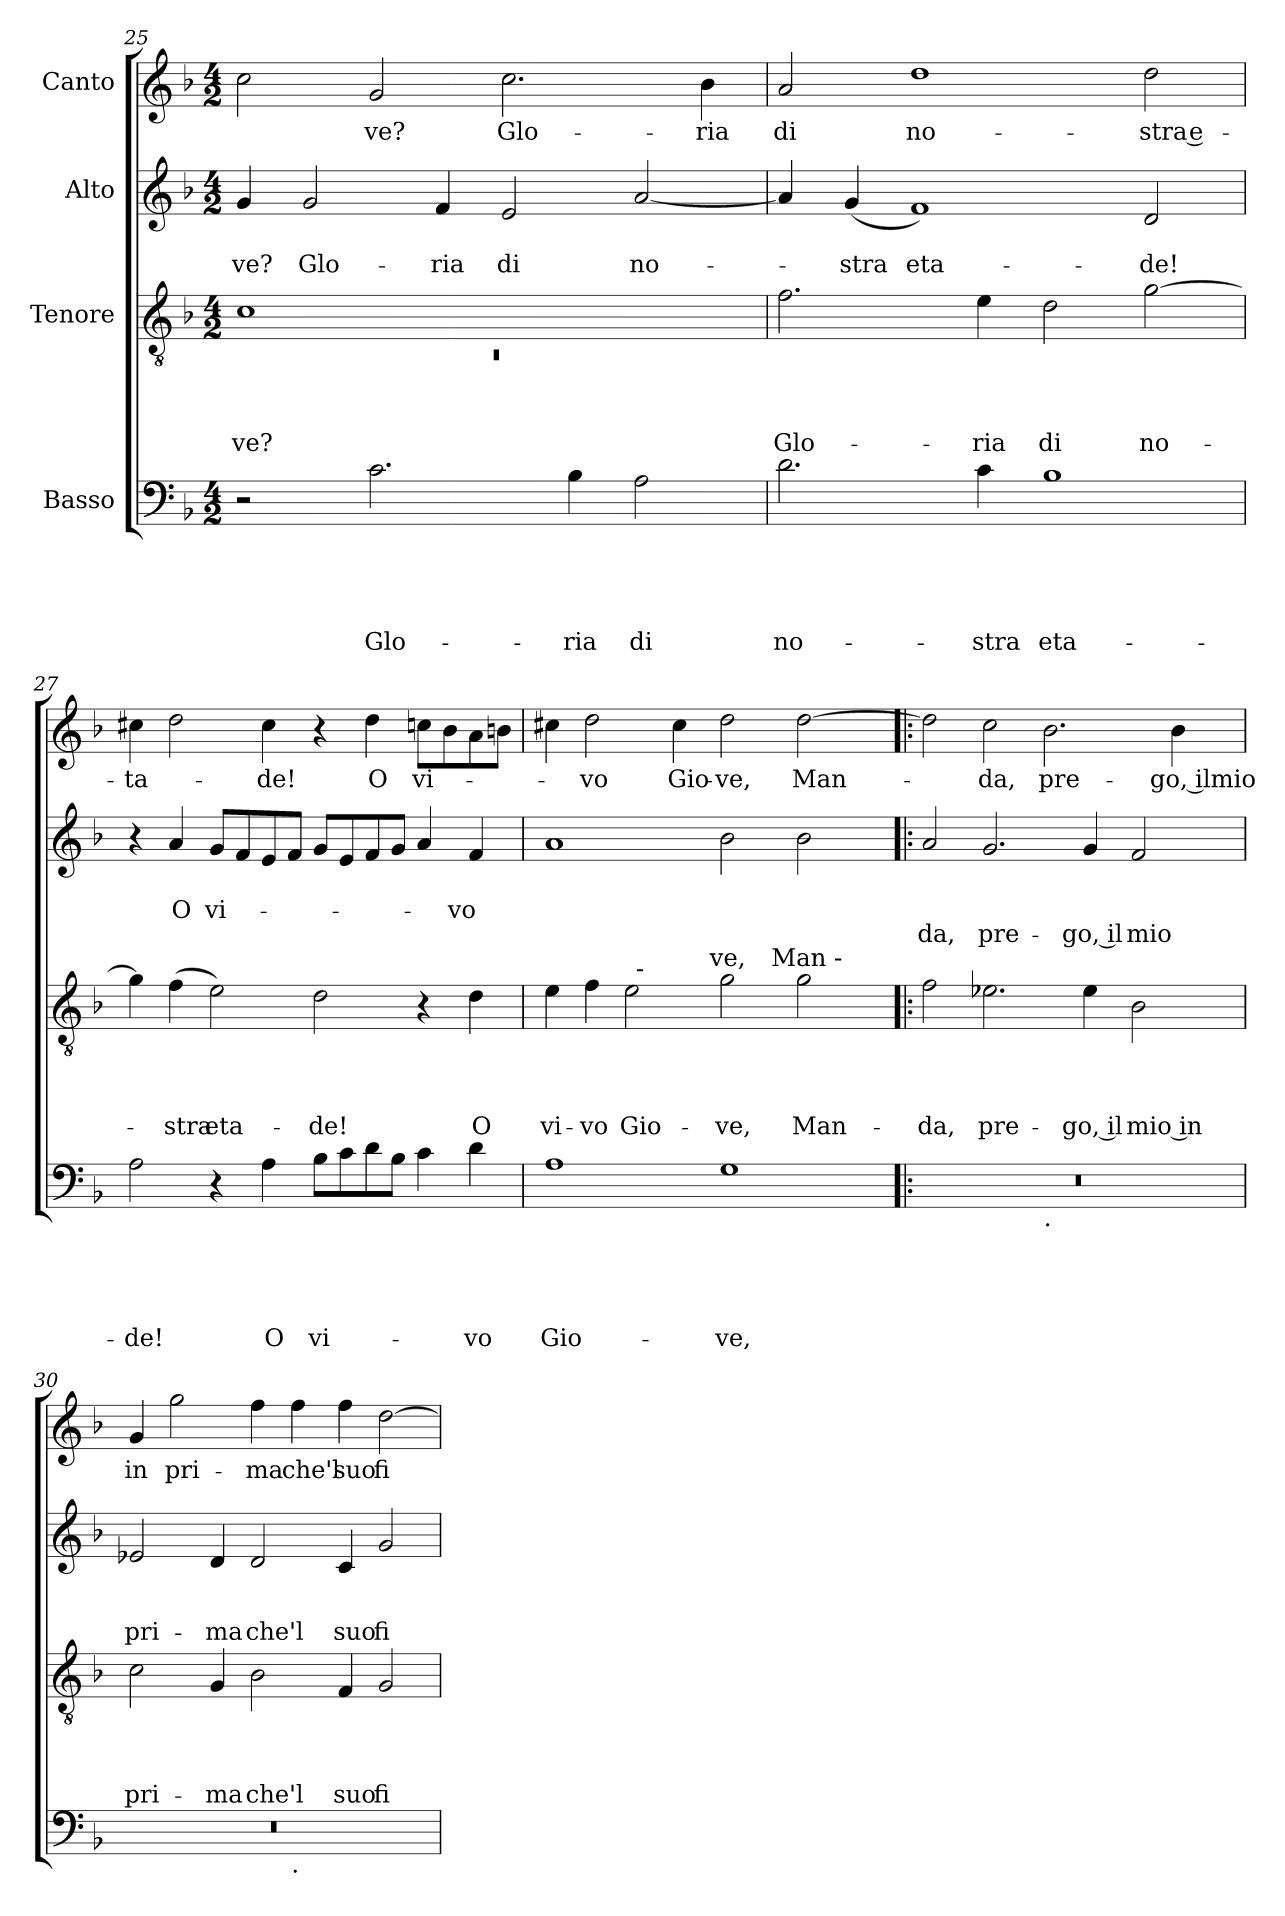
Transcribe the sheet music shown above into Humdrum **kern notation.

**kern	**text	**text	**text	**text	**text	**kern	**text	**text	**text	**text	**kern	**text	**text	**text	**kern	**text
*part4	*part4	*part4	*part4	*part4	*part4	*part3	*part3	*part3	*part3	*part3	*part2	*part2	*part2	*part2	*part1	*part1
*staff4	*staff4	*staff4	*staff4	*staff4	*staff4	*staff3	*staff3	*staff3	*staff3	*staff3	*staff2	*staff2	*staff2	*staff2	*staff1	*staff1
*I"Basso	*	*	*	*	*	*I"Tenore	*	*	*	*	*I"Alto	*	*	*	*I"Canto	*
!!LO:LB:g=z
*clefF4	*	*	*	*	*	*clefGv2	*	*	*	*	*clefG2	*	*	*	*clefG2	*
*k[b-]	*	*	*	*	*	*k[b-]	*	*	*	*	*k[b-]	*	*	*	*k[b-]	*
*F:	*	*	*	*	*	*F:	*	*	*	*	*F:	*	*	*	*F:	*
*M4/2	*	*	*	*	*	*M4/2	*	*	*	*	*M4/2	*	*	*	*M4/2	*
=25	=25	=25	=25	=25	=25	=25	=25	=25	=25	=25	=25	=25	=25	=25	=25	=25
*	*	*	*	*	*	*^	*	*	*	*	*	*	*	*	*	*
!	!	!	!	!	!	!	!LO:N:vis=1	!	!	!	!LO:LY:b	!	!	!LO:LY:b	!	!	!
2r	.	.	.	.	.	1c	0rC	.	.	.	-ve?	4g/	.	-ve?	.	2cc\	.
!	!	!	!	!	!	!	!	!	!	!	!	!	!	!LO:LY:b	!	!	!
.	.	.	.	.	.	.	.	.	.	.	.	2g/	.	Glo-	.	.	.
!	!	!	!	!	!LO:LY:b	!	!	!	!	!	!	!	!	!	!	!	!LO:LY:b
2.c\	.	.	.	.	Glo-	.	.	.	.	.	.	.	.	.	.	2g/	-ve?
!	!	!	!	!	!	!	!	!	!	!	!	!	!	!LO:LY:b	!	!	!
.	.	.	.	.	.	.	.	.	.	.	.	4f/	.	-ria	.	.	.
!	!	!	!	!	!	!	!	!	!	!	!	!	!	!LO:LY:b	!	!	!LO:LY:b
.	.	.	.	.	.	1ryy	.	.	.	.	.	2e/	.	di	.	2.cc\	Glo-
!	!	!	!	!	!LO:LY:b	!	!	!	!	!	!	!	!	!	!	!	!
4B-\	.	.	.	.	-ria	.	.	.	.	.	.	.	.	.	.	.	.
!	!	!	!	!	!LO:LY:b	!	!	!	!	!	!	!	!	!LO:LY:b	!	!	!
2A\	.	.	.	.	di	.	.	.	.	.	.	[<2a/	.	no-	.	.	.
!	!	!	!	!	!	!	!	!	!	!	!	!	!	!	!	!	!LO:LY:b
.	.	.	.	.	.	.	.	.	.	.	.	.	.	.	.	4b-\	-ria
*	*	*	*	*	*	*v	*v	*	*	*	*	*	*	*	*	*	*
=26	=26	=26	=26	=26	=26	=26	=26	=26	=26	=26	=26	=26	=26	=26	=26	=26
!	!	!	!	!	!LO:LY:b	!	!	!	!	!LO:LY:b	!	!	!	!	!	!LO:LY:b
2.d\	.	.	.	.	no-	2.f\	.	.	.	Glo-	4a/]	.	.	.	2a/	di
!	!	!	!	!	!	!	!	!	!	!	!	!	!LO:LY:b	!	!	!
.	.	.	.	.	.	.	.	.	.	.	(<4g/	.	-stra	.	.	.
!	!	!	!	!	!	!	!	!	!	!	!	!	!LO:LY:b:rj	!	!	!LO:LY:b
.	.	.	.	.	.	.	.	.	.	.	1f)	.	e­ta-	.	1dd	no-
!	!	!	!	!	!LO:LY:b	!	!	!	!	!LO:LY:b	!	!	!	!	!	!
4c\	.	.	.	.	-stra	4e\	.	.	.	-ria	.	.	.	.	.	.
!	!	!	!	!	!LO:LY:b:rj	!	!	!	!	!LO:LY:b	!	!	!	!	!	!
1B-	.	.	.	.	e­ta-	2d\	.	.	.	di	.	.	.	.	.	.
!	!	!	!	!	!	!	!	!	!	!LO:LY:b	!	!	!LO:LY:b	!	!	!LO:LY:b:rj
.	.	.	.	.	.	[>2g\	.	.	.	no-	2d/	.	-de!	.	2dd\	-stra e-
=27	=27	=27	=27	=27	=27	=27	=27	=27	=27	=27	=27	=27	=27	=27	=27	=27
!	!	!	!	!	!LO:LY:b	!	!	!	!	!	!	!	!	!	!	!LO:LY:b
2A\	.	.	.	.	-de!	4g\]	.	.	.	.	4r	.	.	.	4cc#X\	-ta-
!	!	!	!	!	!	!	!	!	!	!LO:LY:b	!	!	!LO:LY:b	!	!	!
.	.	.	.	.	.	(<4f\	.	.	.	-stra	4a/	.	O	.	2dd\	.
!	!	!	!	!	!	!	!	!	!	!LO:LY:b:rj	!	!	!LO:LY:b	!	!	!
4r	.	.	.	.	.	2e\)	.	.	.	e­ta-	8g/L	.	vi-	.	.	.
.	.	.	.	.	.	.	.	.	.	.	8f/	.	.	.	.	.
!	!	!	!	!	!LO:LY:b	!	!	!	!	!	!	!	!	!	!	!LO:LY:b
4A\	.	.	.	.	O	.	.	.	.	.	8e/	.	.	.	4cc#\	-de!
.	.	.	.	.	.	.	.	.	.	.	8f/J	.	.	.	.	.
!	!	!	!	!	!LO:LY:b	!	!	!	!	!LO:LY:b	!	!	!	!	!	!
8B-\L	.	.	.	.	vi-	2d\	.	.	.	-de!	8g/L	.	.	.	4r	.
8c\	.	.	.	.	.	.	.	.	.	.	8e/	.	.	.	.	.
!	!	!	!	!	!	!	!	!	!	!	!	!	!	!	!	!LO:LY:b
8d\	.	.	.	.	.	.	.	.	.	.	8f/	.	.	.	4dd\	O
8B-\J	.	.	.	.	.	.	.	.	.	.	8g/J	.	.	.	.	.
!	!	!	!	!	!	!	!	!	!	!	!	!	!	!	!	!LO:LY:b
4c\	.	.	.	.	.	4r	.	.	.	.	4a/	.	.	.	8cc\L	vi-
.	.	.	.	.	.	.	.	.	.	.	.	.	.	.	8b-\	.
!	!	!	!	!	!LO:LY:b	!	!	!	!	!LO:LY:b	!	!	!LO:LY:b	!	!	!
4d\	.	.	.	.	-vo	4d\	.	.	.	O	4f/	.	-vo	.	8a\	.
.	.	.	.	.	.	.	.	.	.	.	.	.	.	.	8b\J	.
=28	=28	=28	=28	=28	=28	=28	=28	=28	=28	=28	=28	=28	=28	=28	=28	=28
!	!	!	!	!	!	!LO:TX:a:t=Gio	!	!	!	!	!	!	!	!	!	!
!	!	!	!	!	!LO:LY:b	!	!	!	!	!LO:LY:b	!	!	!	!	!	!
*	*	*	*	*	*	*^	*	*	*	*	*	*	*	*	*	*
*	*	*	*	*	*	*	*^	*	*	*	*	*	*	*	*	*	*
*	*	*	*	*	*	*	*	*^	*	*	*	*	*	*	*	*	*	*
1A	.	.	.	.	Gio-	4e\	2ryy	2ryy	1ryy	.	.	.	vi-	1a	.	.	.	4cc#X\	.
!	!	!	!	!	!	!	!	!	!	!	!	!	!LO:LY:b	!	!	!	!	!	!LO:LY:b
.	.	.	.	.	.	4f\	.	.	.	.	.	.	-vo	.	.	.	.	2dd\	-vo
!	!	!	!	!	!	!	!	!	!	!	!	!	!LO:LY:b	!	!	!	!	!	!
.	.	.	.	.	.	2e\	32ryy	4...ryy	.	.	.	.	Gio-	.	.	.	.	.	.
!	!	!	!	!	!	!	!LO:TX:a:t=-	!	!	!	!	!	!	!	!	!	!	!	!
.	.	.	.	.	.	.	1ryy	.	.	.	.	.	.	.	.	.	.	.	.
!	!	!	!	!	!	!	!	!	!	!	!	!	!	!	!	!	!	!	!LO:LY:b
.	.	.	.	.	.	.	.	.	.	.	.	.	.	.	.	.	.	4cc#\	Gio-
!	!	!	!	!	!	!	!	!LO:TX:a:t=ve,	!	!	!	!	!	!	!	!	!	!	!
.	.	.	.	.	.	.	.	1ryy	.	.	.	.	.	.	.	.	.	.	.
!	!	!	!	!	!LO:LY:b	!	!	!	!	!	!	!	!LO:LY:b	!	!	!	!	!	!LO:LY:b:rj
1G	.	.	.	.	-ve,	2g\	.	.	4.ryy	.	.	.	-ve,	2b-\	.	.	.	2dd\	-ve,
!	!	!	!	!	!	!	!	!	!LO:TX:a:t=Man -	!	!	!	!	!	!	!	!	!	!
.	.	.	.	.	.	.	.	.	2ryy	.	.	.	.	.	.	.	.	.	.
!	!	!	!	!	!	!	!	!	!	!	!	!	!LO:LY:b	!	!	!	!	!	!LO:LY:b
.	.	.	.	.	.	2g\	.	.	.	.	.	.	Man-	2b-\	.	.	.	[<2dd\	Man-
.	.	.	.	.	.	.	4...ryy	.	.	.	.	.	.	.	.	.	.	.	.
.	.	.	.	.	.	.	.	.	8ryy	.	.	.	.	.	.	.	.	.	.
.	.	.	.	.	.	.	.	32ryy	.	.	.	.	.	.	.	.	.	.	.
!!LO:LB:g=z
=29!|:	=29!|:	=29!|:	=29!|:	=29!|:	=29!|:	=29!|:	=29!|:	=29!|:	=29!|:	=29!|:	=29!|:	=29!|:	=29!|:	=29!|:	=29!|:	=29!|:	=29!|:	=29!|:	=29!|:
!	!	!	!	!	!	!	!	!	!	!	!	!	!LO:LY:b	!	!	!	!LO:LY:b	!	!
*^	*	*	*	*	*	*v	*v	*v	*v	*	*	*	*	*	*	*	*	*	*
0r	1ryy	.	.	.	.	.	2f\	.	.	.	-da,	2a/	.	.	da,	2dd\]	.
!	!	!	!	!	!	!	!	!	!	!	!LO:LY:b	!	!	!	!LO:LY:b	!	!LO:LY:b
.	.	.	.	.	.	.	2.e-X\	.	.	.	pre-	2.g/	.	.	pre-	2cc\	-da,
!	!LO:TX:b:t=.	!	!	!	!	!	!	!	!	!	!	!	!	!	!	!	!
!	!	!	!	!	!	!	!	!	!	!	!	!	!	!	!	!	!LO:LY:b
.	1ryy	.	.	.	.	.	.	.	.	.	.	.	.	.	.	2.b-\	pre-
!	!	!	!	!	!	!	!	!	!	!	!LO:LY:b:rj	!	!	!	!LO:LY:b:rj	!	!
.	.	.	.	.	.	.	4e-\	.	.	.	-go, il	4g/	.	.	-go, il	.	.
!	!	!	!	!	!	!	!	!	!	!	!LO:LY:b:rj	!	!	!	!LO:LY:b	!	!
.	.	.	.	.	.	.	2B-\	.	.	.	mio in	2f/	.	.	mio	.	.
!	!	!	!	!	!	!	!	!	!	!	!	!	!	!	!	!	!LO:LY:b:rj
.	.	.	.	.	.	.	.	.	.	.	.	.	.	.	.	4b-\	-go, ilmio
=30	=30	=30	=30	=30	=30	=30	=30	=30	=30	=30	=30	=30	=30	=30	=30	=30	=30
!	!	!	!	!	!	!	!	!	!	!	!LO:LY:b	!	!	!	!LO:LY:b	!	!LO:LY:b
0r	1ryy	.	.	.	.	.	2c\	.	.	.	pri-	2e-X/	.	.	pri-	4g/	in
!	!	!	!	!	!	!	!	!	!	!	!	!	!	!	!	!	!LO:LY:b
.	.	.	.	.	.	.	.	.	.	.	.	.	.	.	.	2gg\	pri-
!	!	!	!	!	!	!	!	!	!	!	!LO:LY:b	!	!	!	!LO:LY:b	!	!
.	.	.	.	.	.	.	4G/	.	.	.	-ma	4d/	.	.	-ma	.	.
!	!	!	!	!	!	!	!	!	!	!	!LO:LY:b	!	!	!	!LO:LY:b	!	!LO:LY:b
.	.	.	.	.	.	.	2B-\	.	.	.	che'l	2d/	.	.	che'l	4ff\	-ma
!	!LO:TX:b:t=.	!	!	!	!	!	!	!	!	!	!	!	!	!	!	!	!
!	!	!	!	!	!	!	!	!	!	!	!	!	!	!	!	!	!LO:LY:b
.	1ryy	.	.	.	.	.	.	.	.	.	.	.	.	.	.	4ff\	che'l
!	!	!	!	!	!	!	!	!	!	!	!LO:LY:b	!	!	!	!LO:LY:b	!	!LO:LY:b
.	.	.	.	.	.	.	4F/	.	.	.	suo	4c/	.	.	suo	4ff\	suo
!	!	!	!	!	!	!	!	!	!	!	!LO:LY:b	!	!	!	!LO:LY:b	!	!LO:LY:b
.	.	.	.	.	.	.	2G/	.	.	.	fi-	2g/	.	.	fi-	[>2dd\	fi-
*v	*v	*	*	*	*	*	*	*	*	*	*	*	*	*	*	*	*
=	=	=	=	=	=	=	=	=	=	=	=	=	=	=	=	=
*-	*-	*-	*-	*-	*-	*-	*-	*-	*-	*-	*-	*-	*-	*-	*-	*-
